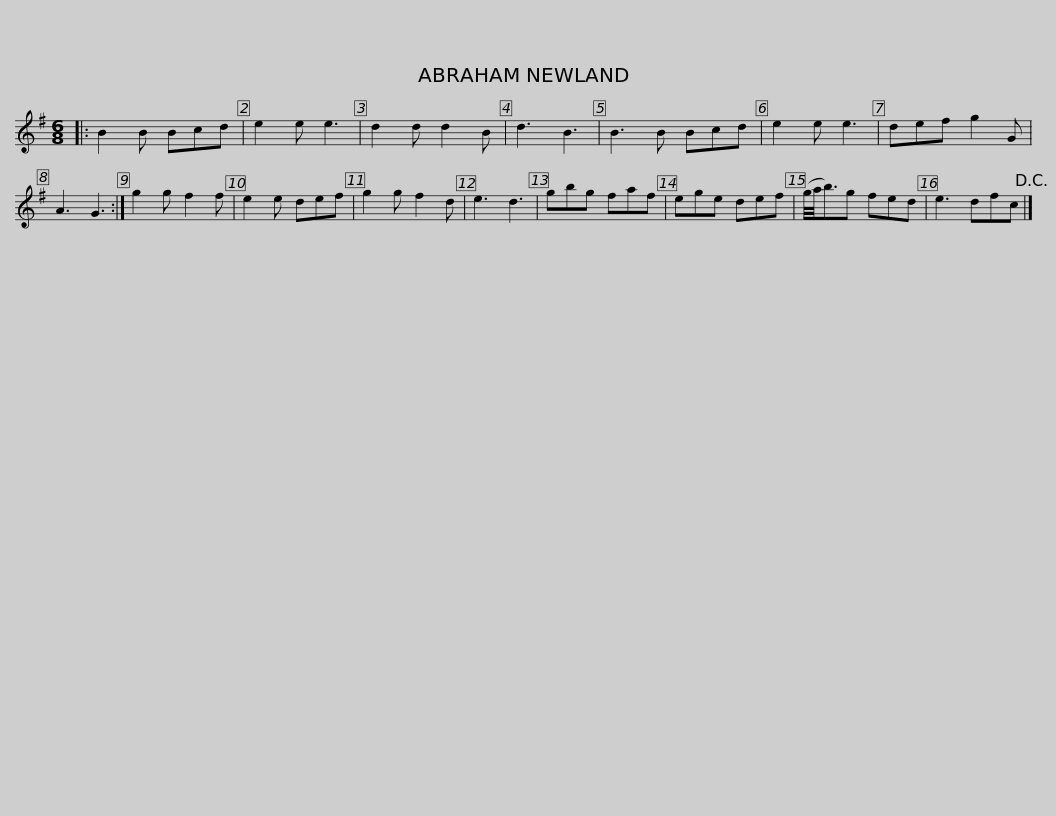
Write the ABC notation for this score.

X:1
L:1/8
M:6/8
I:linebreak $
K:G
V:1 treble
V:1
|: B2 B Bcd | e2 e e3 | d2 d d2 B | d3 B3 | B3 B Bcd | %5
 e2 e e3 | def g2 G | A3 G3 :| g2 g f2 f |$ e2 e def | %10
 g2 g f2 d | e3 d3 | gbg faf | ege def | (g/4a/4b3/2)g fed | %15
 e3 dfc!D.C.! |] %16
